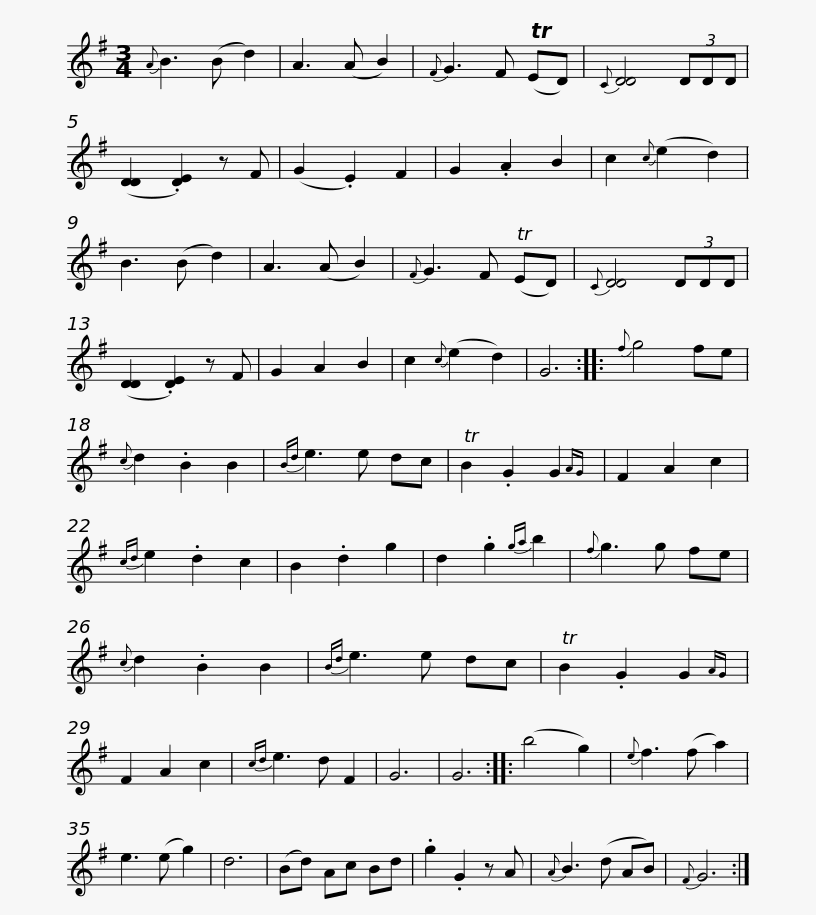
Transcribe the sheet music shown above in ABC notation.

X:1
L:1/8
M:3/4
I:linebreak $
K:G
V:1 treble
V:1
{A} B3 (B d2) | A3 (A B2) |{F} G3 F (TED) |{C} [DD]4 (3DDD | ([DD]2 .[DE]2) z F | %5
 (G2 .E2) F2 | G2 .A2 B2 | c2{c} (e2 d2) | B3 (B d2) |$ A3 (A B2) | %10
{F} G3 F (TED) |{C} [DD]4 (3DDD | ([DD]2 .[DE]2) z F | G2 A2 B2 | c2{c} (e2 d2) | %15
 G6 ::{f} g4 fe |{c} d2 .B2 B2 |${Bd} e3 e dc | TB2 .G2 G2{AG} | %20
 F2 A2 c2 |{cd} e2 .d2 c2 | B2 .d2 g2 | d2 .g2{ga} b2 |{f} g3 g fe | %25
{c} d2 .B2 B2 |{Bd} e3 e dc |$ TB2 .G2 G2{AG} | F2 A2 c2 |{cd} e3 d F2 | %30
 G6 | G6 :: (b4 g2) |{e} f3 (f a2) | e3 (e g2) | %35
 d6 | (Bd) Ac Bd | .g2 .G2 z A |${A} B3 (d AB) |{F} G6 :| %40
